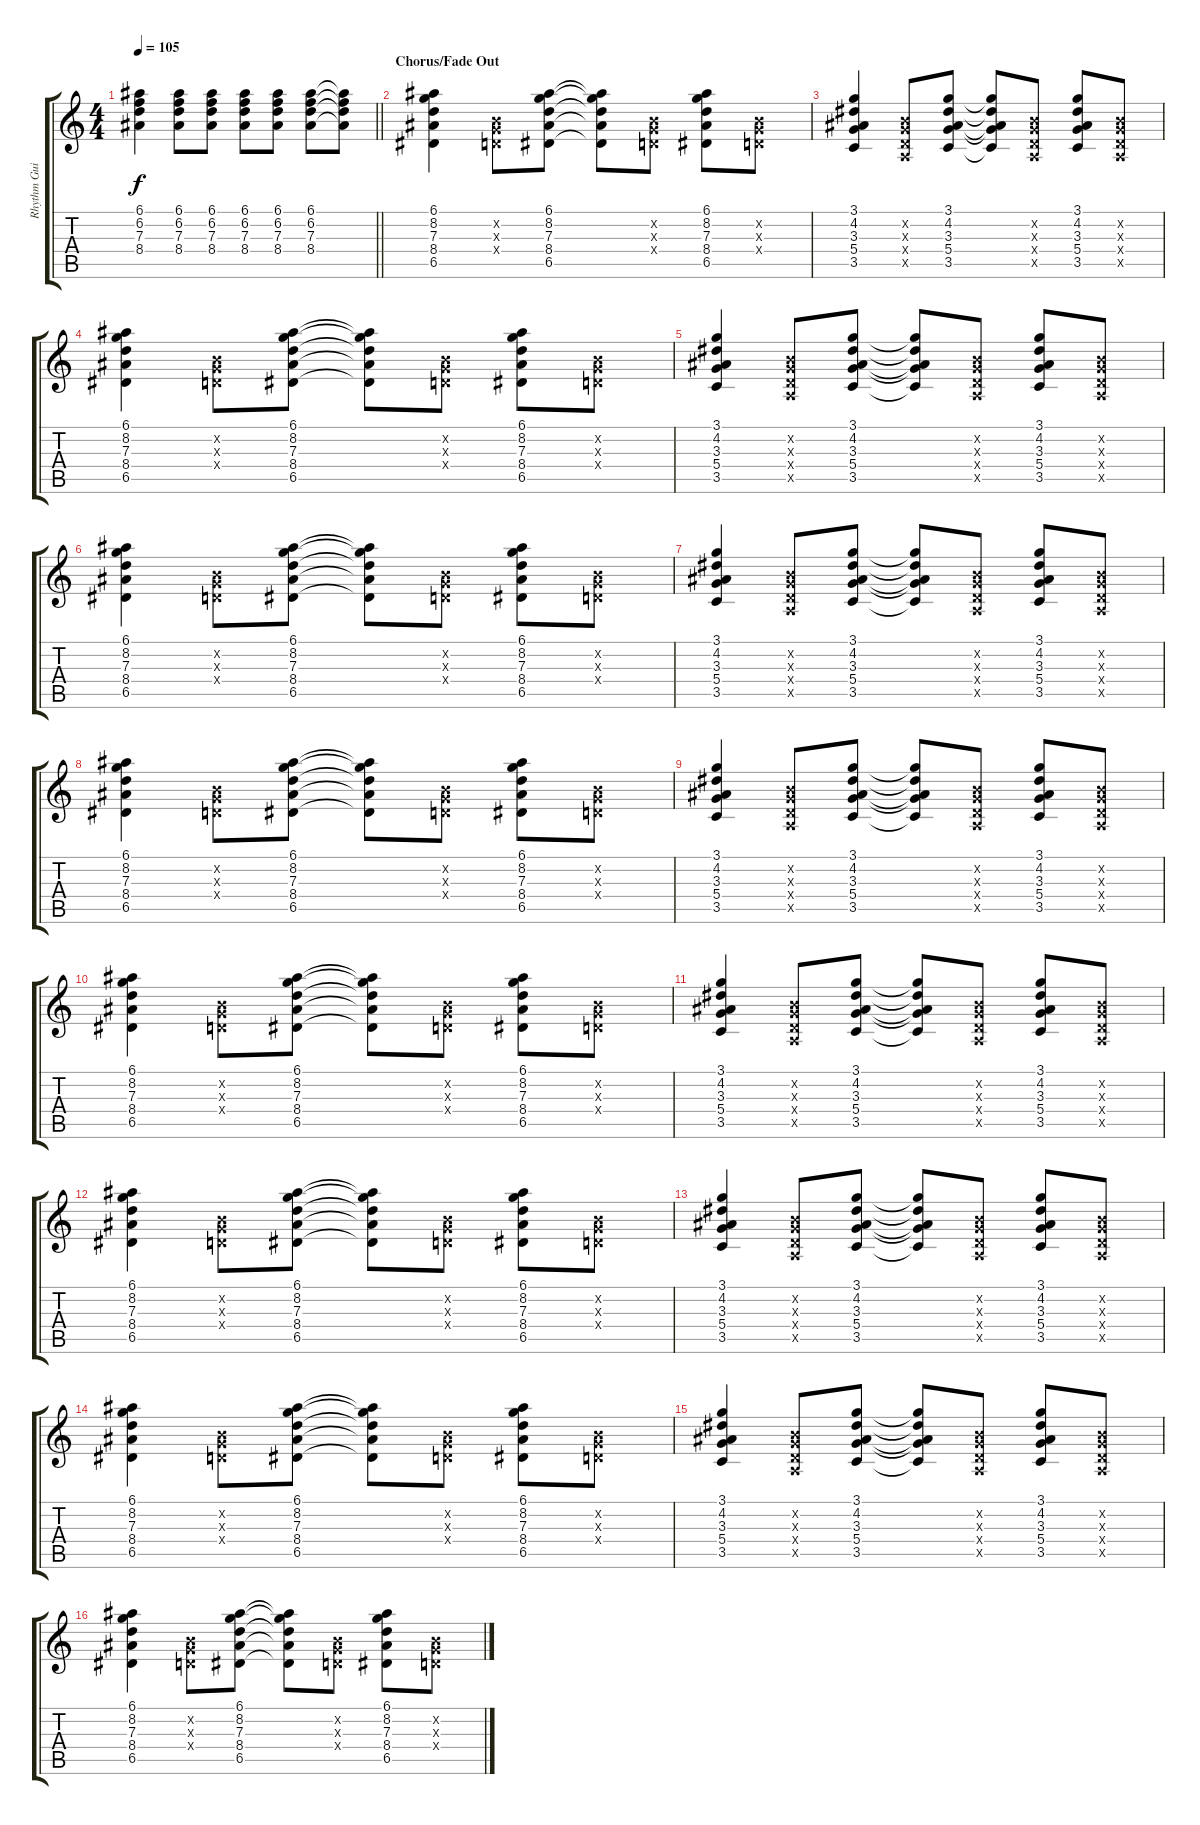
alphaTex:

\track ("Rhythm Guitar" "Rhythm Gui") {instrument electricguitarjazz bank 255}
\staff {score tabs}
\tuning (E4 B3 G3 D3 A2 E2) {hide}
\ts (4 4)
\tempo 105
\clef g2
\barLineRight lightlight
\ks c
(6.1 6.2 7.3 8.4).4{dy f} (6.1 6.2 7.3 8.4).8 (6.1 6.2 7.3 8.4).8 (6.1 6.2 7.3 8.4).8 (6.1 6.2 7.3 8.4).8 (6.1 6.2 7.3 8.4).8 (6.1{t} 6.2{t} 7.3{t} 8.4{t}).8 |
\section ("" "Chorus/Fade Out")
(6.1 8.2 7.3 8.4 6.5).4 (0.2{x} 0.3{x} 0.4{x}).8 (6.1 8.2 7.3 8.4 6.5).8 (6.1{t} 8.2{t} 7.3{t} 8.4{t} 6.5{t}).8 (0.2{x} 0.3{x} 0.4{x}).8 (6.1 8.2 7.3 8.4 6.5).8 (0.2{x} 0.3{x} 0.4{x}).8 |
(3.1 4.2 3.3 5.4 3.5).4 (0.2{x} 0.3{x} 0.4{x} 0.5{x}).8 (3.1 4.2 3.3 5.4 3.5).8 (3.1{t} 4.2{t} 3.3{t} 5.4{t} 3.5{t}).8 (0.2{x} 0.3{x} 0.4{x} 0.5{x}).8 (3.1 4.2 3.3 5.4 3.5).8 (0.2{x} 0.3{x} 0.4{x} 0.5{x}).8 |
(6.1 8.2 7.3 8.4 6.5).4 (0.2{x} 0.3{x} 0.4{x}).8 (6.1 8.2 7.3 8.4 6.5).8 (6.1{t} 8.2{t} 7.3{t} 8.4{t} 6.5{t}).8 (0.2{x} 0.3{x} 0.4{x}).8 (6.1 8.2 7.3 8.4 6.5).8 (0.2{x} 0.3{x} 0.4{x}).8 |
(3.1 4.2 3.3 5.4 3.5).4 (0.2{x} 0.3{x} 0.4{x} 0.5{x}).8 (3.1 4.2 3.3 5.4 3.5).8 (3.1{t} 4.2{t} 3.3{t} 5.4{t} 3.5{t}).8 (0.2{x} 0.3{x} 0.4{x} 0.5{x}).8 (3.1 4.2 3.3 5.4 3.5).8 (0.2{x} 0.3{x} 0.4{x} 0.5{x}).8 |
(6.1 8.2 7.3 8.4 6.5).4 (0.2{x} 0.3{x} 0.4{x}).8 (6.1 8.2 7.3 8.4 6.5).8 (6.1{t} 8.2{t} 7.3{t} 8.4{t} 6.5{t}).8 (0.2{x} 0.3{x} 0.4{x}).8 (6.1 8.2 7.3 8.4 6.5).8 (0.2{x} 0.3{x} 0.4{x}).8 |
(3.1 4.2 3.3 5.4 3.5).4 (0.2{x} 0.3{x} 0.4{x} 0.5{x}).8 (3.1 4.2 3.3 5.4 3.5).8 (3.1{t} 4.2{t} 3.3{t} 5.4{t} 3.5{t}).8 (0.2{x} 0.3{x} 0.4{x} 0.5{x}).8 (3.1 4.2 3.3 5.4 3.5).8 (0.2{x} 0.3{x} 0.4{x} 0.5{x}).8 |
(6.1 8.2 7.3 8.4 6.5).4 (0.2{x} 0.3{x} 0.4{x}).8 (6.1 8.2 7.3 8.4 6.5).8 (6.1{t} 8.2{t} 7.3{t} 8.4{t} 6.5{t}).8 (0.2{x} 0.3{x} 0.4{x}).8 (6.1 8.2 7.3 8.4 6.5).8 (0.2{x} 0.3{x} 0.4{x}).8 |
(3.1 4.2 3.3 5.4 3.5).4 (0.2{x} 0.3{x} 0.4{x} 0.5{x}).8 (3.1 4.2 3.3 5.4 3.5).8 (3.1{t} 4.2{t} 3.3{t} 5.4{t} 3.5{t}).8 (0.2{x} 0.3{x} 0.4{x} 0.5{x}).8 (3.1 4.2 3.3 5.4 3.5).8 (0.2{x} 0.3{x} 0.4{x} 0.5{x}).8 |
(6.1 8.2 7.3 8.4 6.5).4 (0.2{x} 0.3{x} 0.4{x}).8 (6.1 8.2 7.3 8.4 6.5).8 (6.1{t} 8.2{t} 7.3{t} 8.4{t} 6.5{t}).8 (0.2{x} 0.3{x} 0.4{x}).8 (6.1 8.2 7.3 8.4 6.5).8 (0.2{x} 0.3{x} 0.4{x}).8 |
(3.1 4.2 3.3 5.4 3.5).4 (0.2{x} 0.3{x} 0.4{x} 0.5{x}).8 (3.1 4.2 3.3 5.4 3.5).8 (3.1{t} 4.2{t} 3.3{t} 5.4{t} 3.5{t}).8 (0.2{x} 0.3{x} 0.4{x} 0.5{x}).8 (3.1 4.2 3.3 5.4 3.5).8 (0.2{x} 0.3{x} 0.4{x} 0.5{x}).8 |
(6.1 8.2 7.3 8.4 6.5).4 (0.2{x} 0.3{x} 0.4{x}).8 (6.1 8.2 7.3 8.4 6.5).8 (6.1{t} 8.2{t} 7.3{t} 8.4{t} 6.5{t}).8 (0.2{x} 0.3{x} 0.4{x}).8 (6.1 8.2 7.3 8.4 6.5).8 (0.2{x} 0.3{x} 0.4{x}).8 |
(3.1 4.2 3.3 5.4 3.5).4 (0.2{x} 0.3{x} 0.4{x} 0.5{x}).8 (3.1 4.2 3.3 5.4 3.5).8 (3.1{t} 4.2{t} 3.3{t} 5.4{t} 3.5{t}).8 (0.2{x} 0.3{x} 0.4{x} 0.5{x}).8 (3.1 4.2 3.3 5.4 3.5).8 (0.2{x} 0.3{x} 0.4{x} 0.5{x}).8 |
(6.1 8.2 7.3 8.4 6.5).4 (0.2{x} 0.3{x} 0.4{x}).8 (6.1 8.2 7.3 8.4 6.5).8 (6.1{t} 8.2{t} 7.3{t} 8.4{t} 6.5{t}).8 (0.2{x} 0.3{x} 0.4{x}).8 (6.1 8.2 7.3 8.4 6.5).8 (0.2{x} 0.3{x} 0.4{x}).8 |
(3.1 4.2 3.3 5.4 3.5).4 (0.2{x} 0.3{x} 0.4{x} 0.5{x}).8 (3.1 4.2 3.3 5.4 3.5).8 (3.1{t} 4.2{t} 3.3{t} 5.4{t} 3.5{t}).8 (0.2{x} 0.3{x} 0.4{x} 0.5{x}).8 (3.1 4.2 3.3 5.4 3.5).8 (0.2{x} 0.3{x} 0.4{x} 0.5{x}).8 |
(6.1 8.2 7.3 8.4 6.5).4 (0.2{x} 0.3{x} 0.4{x}).8 (6.1 8.2 7.3 8.4 6.5).8 (6.1{t} 8.2{t} 7.3{t} 8.4{t} 6.5{t}).8 (0.2{x} 0.3{x} 0.4{x}).8 (6.1 8.2 7.3 8.4 6.5).8 (0.2{x} 0.3{x} 0.4{x}).8
